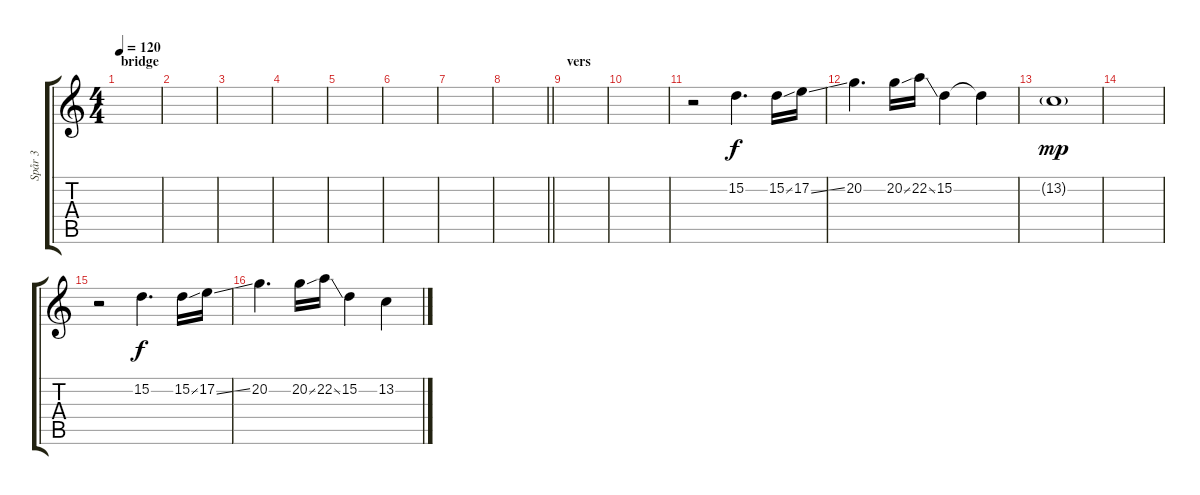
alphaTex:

\track ("Spår 3" "Spår 3") {instrument tenorsax}
\staff {score tabs}
\tuning (E4 B3 G3 D3 A2 E2) {hide}
\ts (4 4)
\section ("" "bridge")
\tempo 120
\clef g2
\ks c
|
|
|
|
|
|
|
\barLineRight lightlight
|
\section ("" "vers")
|
|
r.2 15.2.4{d dy f} 15.2{ss}.16 17.2{ss}.16 |
20.2.4{d} 20.2{ss}.16 22.2{ss}.16 15.2.4 15.2{t}.4 |
13.2{g}.1{dy mp} |
|
r.2 15.2.4{d dy f} 15.2{ss}.16 17.2{ss}.16 |
20.2.4{d} 20.2{ss}.16 22.2{ss}.16 15.2.4 13.2.4
